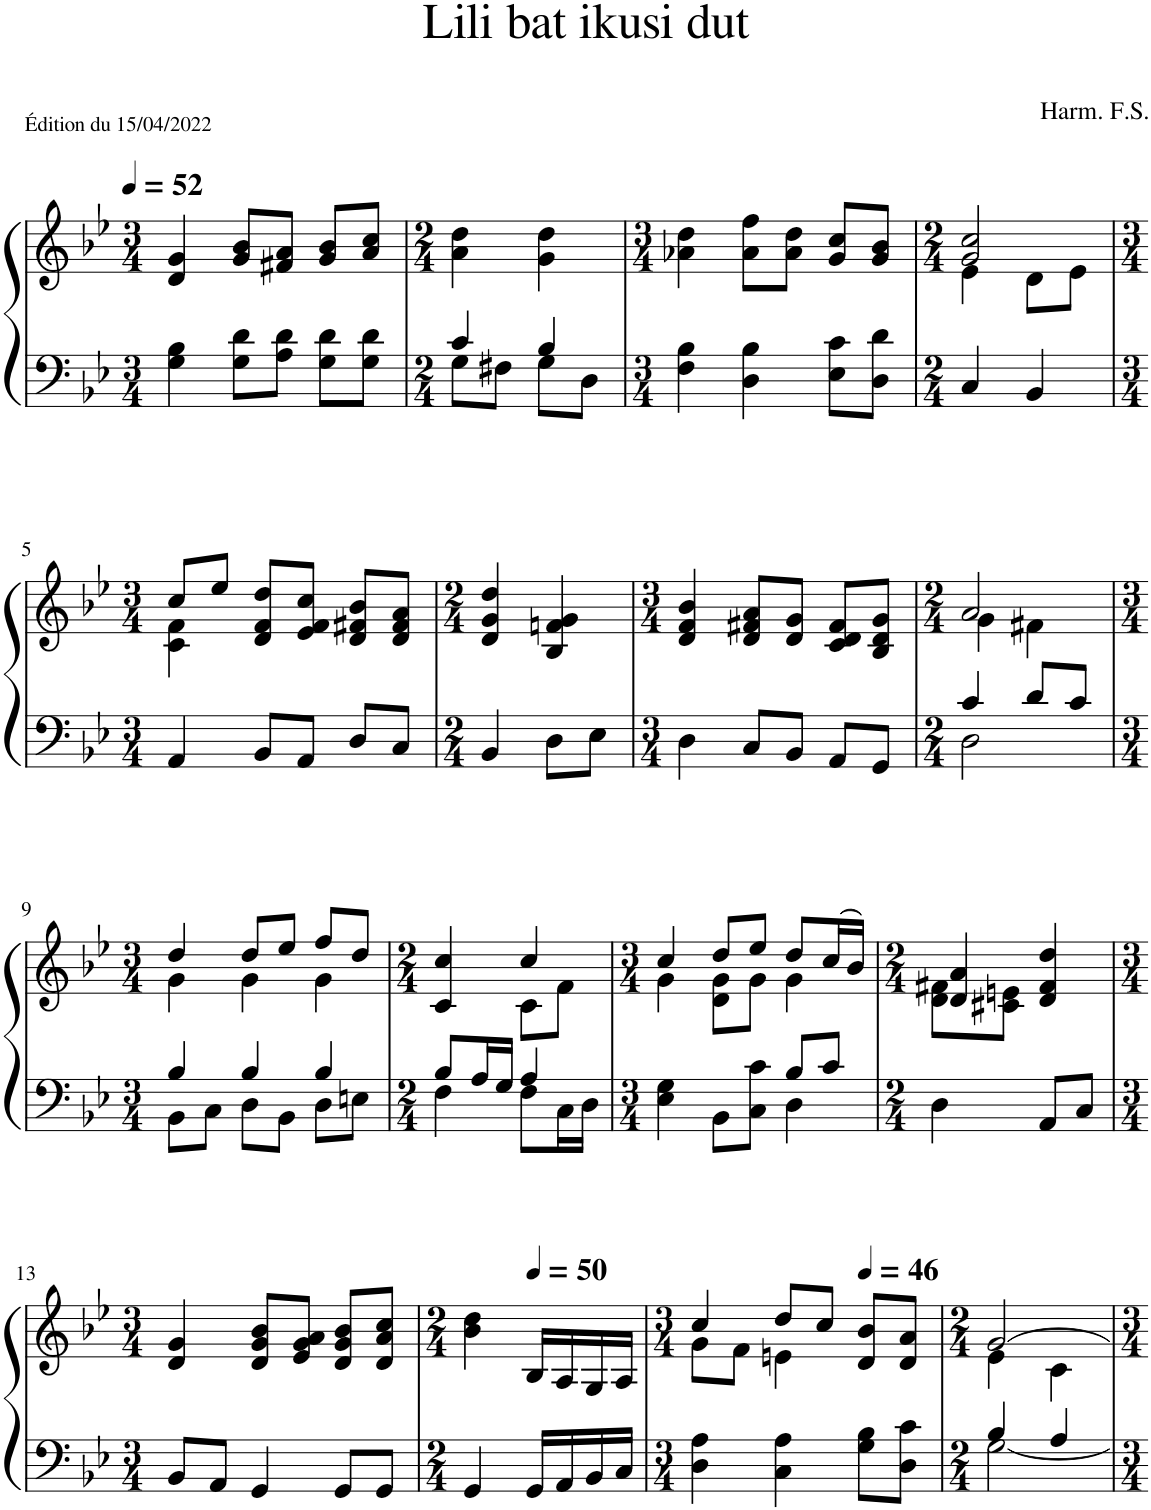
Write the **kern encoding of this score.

**kern	**kern
*part1	*part1
*staff2	*staff1
*I"Piano	*
*I'Pia.	*
*clefF4	*clefG2
*k[b-e-]	*k[b-e-]
*M3/4	*M3/4
=1	=1
4G\ 4B-\	4d/ 4g/
8G\ 8d\L	8g/ 8b-/L
8A\ 8d\J	8f#X/ 8a/J
8G\ 8d\L	8g/ 8b-/L
8G\ 8d\J	8a/ 8cc/J
=2	=2
*M2/4	*M2/4
*^	*
4c/	8G\L	4a\ 4dd\
.	8F#X\J	.
4B-/	8G\L	4g\ 4dd\
.	8D\J	.
*v	*v	*
=3	=3
*M3/4	*M3/4
4F\ 4B-\	4a-X\ 4dd\
4D\ 4B-\	8a-\ 8ff\L
.	8a-\ 8dd\J
8E-\ 8c\L	8g/ 8cc/L
8D\ 8d\J	8g/ 8b-/J
=4	=4
*M2/4	*M2/4
*	*^
4C/	2g/ 2cc/	4e-\
4BB-/	.	8d\L
.	.	8e-\J
!!LO:LB:g=z	!!
=5	=5	=5
*M3/4	*M3/4	*
4AA/	8cc/L	4c\ 4f\
.	8ee-/J	.
8BB-/L	8d/ 8f/ 8dd/L	2ryy
8AA/J	8e-/ 8f/ 8cc/J	.
8D/L	8d/ 8f#X/ 8b-/L	.
8C/J	8d/ 8f#/ 8a/J	.
*	*v	*v
=6	=6
*M2/4	*M2/4
4BB-/	4d/ 4g/ 4dd/
8D\L	4B-/ 4fn/ 4g/
8E-\J	.
=7	=7
*M3/4	*M3/4
4D\	4d/ 4f/ 4b-/
8C/L	8d/ 8f#X/ 8a/L
8BB-/J	8d/ 8g/J
8AA/L	8c/ 8d/ 8f#/L
8GG/J	8B-/ 8d/ 8g/J
=8	=8
*M2/4	*M2/4
*^	*^
4c/	2D\	2a/	4g\
8d/L	.	.	4f#X\
8c/J	.	.	.
!!LO:LB:g=z	!!
=9	=9	=9	=9
*M3/4	*	*M3/4	*
4B-/	8BB-\L	4dd/	4g\
.	8C\J	.	.
4B-/	8D\L	8dd/L	4g\
.	8BB-\J	8ee-/J	.
4B-/	8D\L	8ff/L	4g\
.	8En\J	8dd/J	.
=10	=10	=10	=10
*M2/4	*	*M2/4	*
8B-/L	4F\	4c/ 4cc/	4ryy
16A/L	.	.	.
16G/JJ	.	.	.
4A/	8F\L	4cc/	8c\L
.	16C\L	.	8f\J
.	16D\JJ	.	.
=11	=11	=11	=11
*M3/4	*	*M3/4	*
4E-\ 4G\	2ryy	4cc/	4g\
8BB-\L	.	8dd/L	8d\ 8g\L
8C\ 8c\J	.	8ee-/J	8g\J
8B-/L	4D\	8dd/L	4g\
8c/J	.	(16cc/L	.
.	.	16b-/JJ)	.
*v	*v	*	*
=12	=12	=12
*M2/4	*M2/4	*
4D\	4d/ 4a/	8d\ 8f#X\L
.	.	8c#X\ 8en\J
8AA/L	4d/ 4f#/ 4dd/	4ryy
8C/J	.	.
*	*v	*v
!!LO:LB:g=z
=13	=13
*M3/4	*M3/4
8BB-/L	4d/ 4g/
8AA/J	.
4GG/	8d/ 8g/ 8b-/L
.	8e-/ 8g/ 8a/J
8GG/L	8d/ 8g/ 8b-/L
8GG/J	8d/ 8a/ 8cc/J
=14	=14
*M2/4	*M2/4
4GG/	4b-\ 4dd\
16GG/LL	16B-/LL
16AA/	16A/
16BB-/	16G/
16C/JJ	16A/JJ
=15	=15
*M3/4	*M3/4
*	*^
4D\ 4A\	4cc/	8g\L
.	.	8f\J
4C\ 4A\	8dd/L	4en\
.	8cc/J	.
8G\ 8B-\L	8d/ 8b-/L	4ryy
8D\ 8c\J	8d/ 8a/J	.
=16	=16	=16
*M2/4	*M2/4	*
*^	*	*
4B-/	[2G\	[2g/	4e-\
4A/	.	.	4c\
*v	*v	*	*
*	*v	*v
=	=
*-	*-
